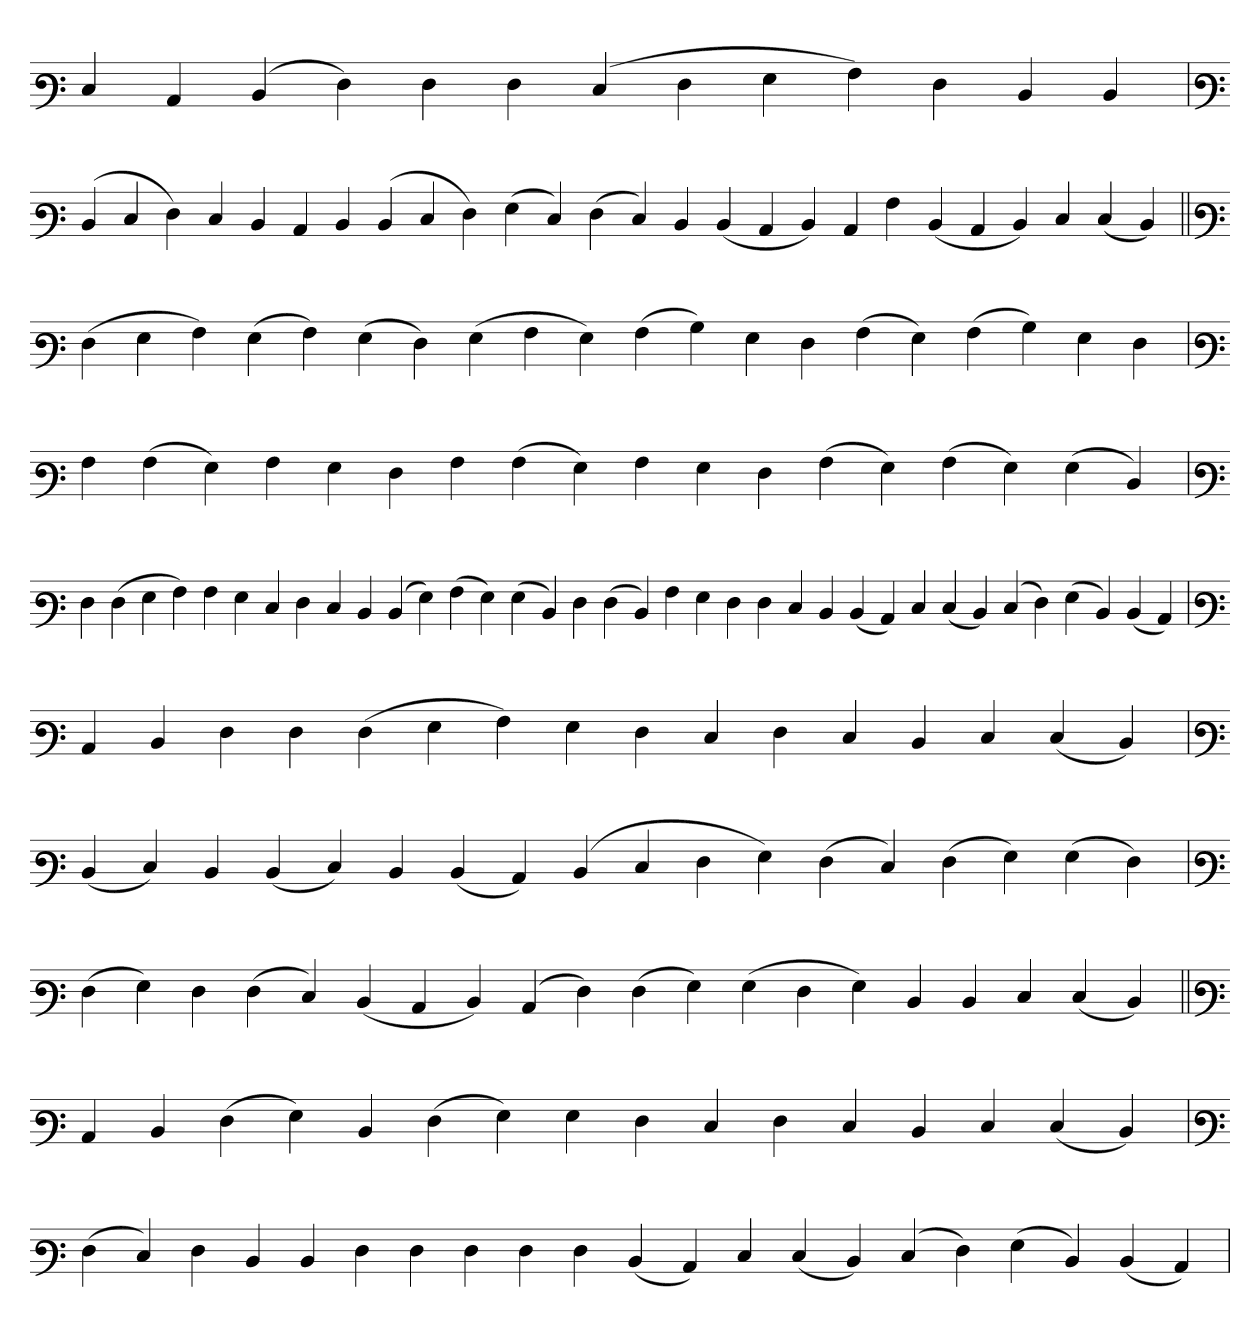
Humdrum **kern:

**kern
*part1
*staff1
*clefF3
=
4E
4C
(4D
4F)
4F
4F
(4E
4F
4G
4A)
4F
4D
4D
='
*clefF3
(4D
4E
4F)
4E
4D
4C
4D
(4D
4E
4F)
(4G
4E)
(4F
4E)
4D
(4D
4C
4D)
4C
4A
(4D
4C
4D)
4E
(4E
4D)
=||
*clefF3
(4F
4G
4A)
(4G
4A)
(4G
4F)
(4G
4A
4G)
(4A
4B)
4G
4F
(4A
4G)
(4A
4B)
4G
4F
=`
*clefF3
4A
(4A
4G)
4A
4G
4F
4A
(4A
4G)
4A
4G
4F
(4A
4G)
(4A
4G)
(4G
4D)
='
*clefF3
4F
(4F
4G
4A)
4A
4G
4E
4F
4E
4D
(4D
4G)
(4A
4G)
(4G
4D)
4F
(4F
4D)
4A
4G
4F
4F
4E
4D
(4D
4C)
4E
(4E
4D)
(4E
4F)
(4G
4D)
(4D
4C)
=
*clefF3
4C
4D
4F
4F
(4F
4G
4A)
4G
4F
4E
4F
4E
4D
4E
(4E
4D)
=`
*clefF3
(4D
4E)
4D
(4D
4E)
4D
(4D
4C)
(4D
4E
4F
4G)
(4F
4E)
(4F
4G)
(4G
4F)
='
*clefF3
(4F
4G)
4F
(4F
4E)
(4D
4C
4D)
(4C
4F)
(4F
4G)
(4G
4F
4G)
4D
4D
4E
(4E
4D)
=||
*clefF3
4C
4D
(4F
4G)
4D
(4F
4G)
4G
4F
4E
4F
4E
4D
4E
(4E
4D)
='
*clefF3
(4F
4E)
4F
4D
4D
4F
4F
4F
4F
4F
(4D
4C)
4E
(4E
4D)
(4E
4F)
(4G
4D)
(4D
4C)
=
*-
